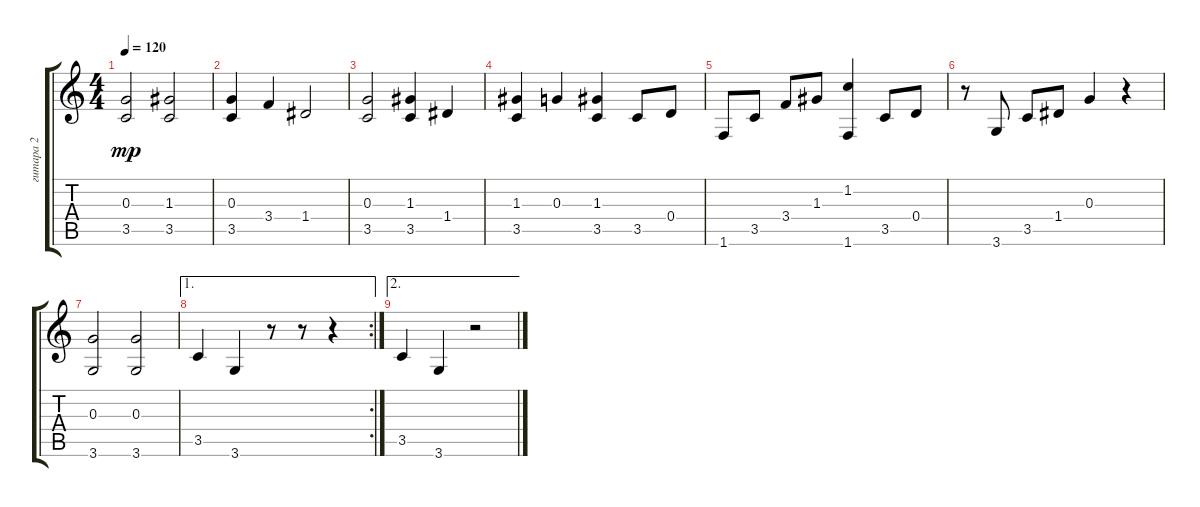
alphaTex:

\track ("гитара 2" "гитара 2") {instrument acousticguitarnylon}
\staff {score tabs}
\tuning (E4 B3 G3 D3 A2 E2) {hide}
\ts (4 4)
\tempo 120
\clef g2
\ks c
(0.3 3.5).2{dy mp} (1.3 3.5).2 |
(0.3 3.5).4 3.4.4 1.4.2 |
(0.3 3.5).2 (1.3 3.5).4 1.4.4 |
(1.3 3.5).4 0.3.4 (1.3 3.5).4 3.5.8 0.4.8 |
1.6.8 3.5.8 3.4.8 1.3.8 (1.2 1.6).4 3.5.8 0.4.8 |
r.8 3.6.8 3.5.8 1.4.8 0.3.4 r.4 |
(0.3 3.6).2 (0.3 3.6).2 |
\ae 1
\rc 2
3.5.4 3.6.4 r.8 r.8 r.4 |
\ae 2
3.5.4 3.6.4 r.2
